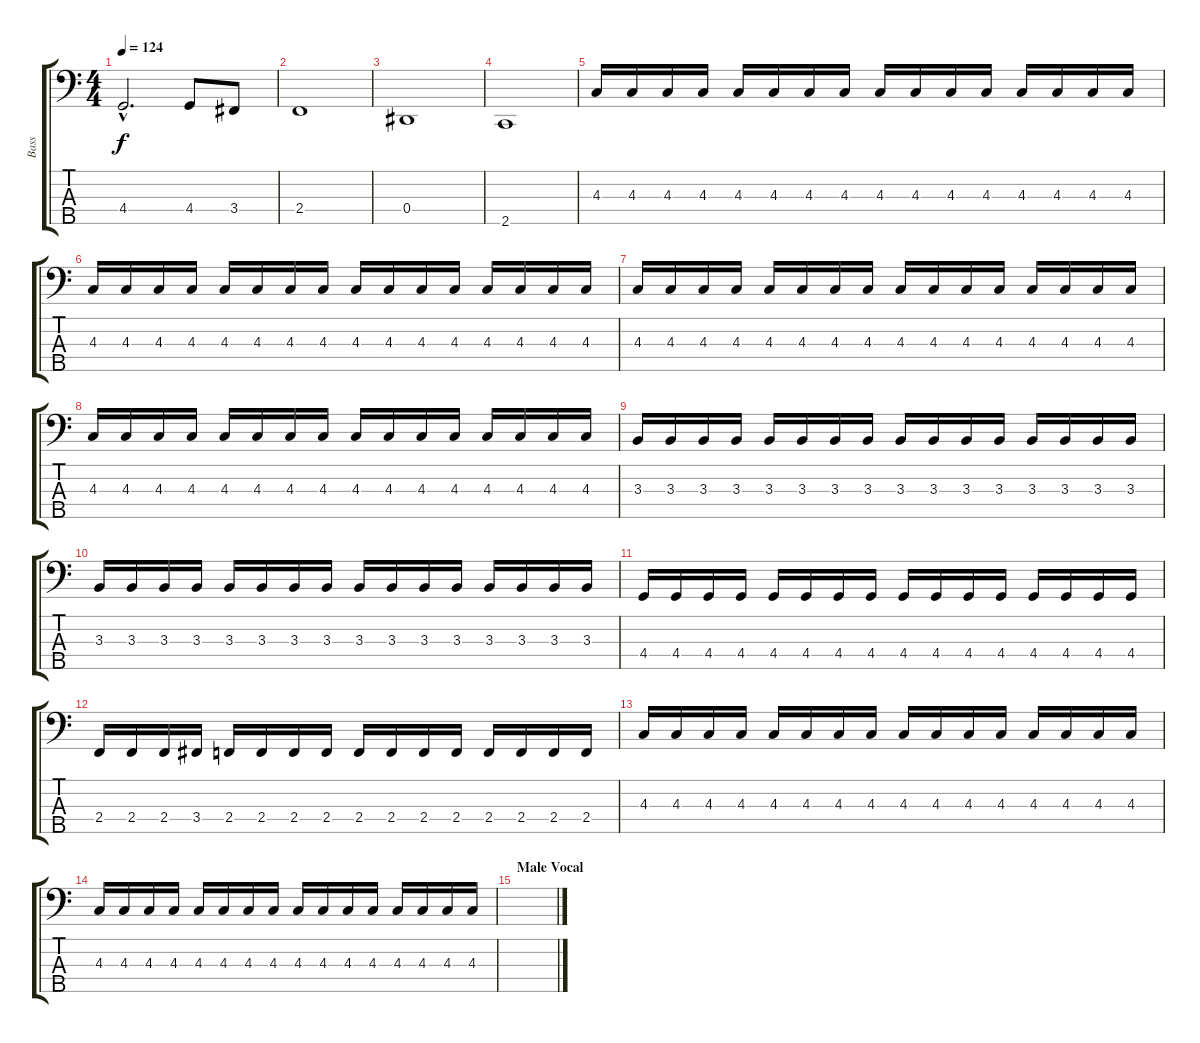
\track ("Bass" "Bass") {instrument electricbasspick}
\staff {score tabs}
\tuning (Gb2 Db2 Ab1 Eb1 Bb0) {hide}
\ts (4 4)
\tempo 124
\clef f4
\ks c
4.4{hac}.2{d dy f} 4.4.8 3.4.8 |
2.4.1 |
0.4.1 |
2.5.1 |
4.3.16 4.3.16 4.3.16 4.3.16 4.3.16 4.3.16 4.3.16 4.3.16 4.3.16 4.3.16 4.3.16 4.3.16 4.3.16 4.3.16 4.3.16 4.3.16 |
4.3.16 4.3.16 4.3.16 4.3.16 4.3.16 4.3.16 4.3.16 4.3.16 4.3.16 4.3.16 4.3.16 4.3.16 4.3.16 4.3.16 4.3.16 4.3.16 |
4.3.16 4.3.16 4.3.16 4.3.16 4.3.16 4.3.16 4.3.16 4.3.16 4.3.16 4.3.16 4.3.16 4.3.16 4.3.16 4.3.16 4.3.16 4.3.16 |
4.3.16 4.3.16 4.3.16 4.3.16 4.3.16 4.3.16 4.3.16 4.3.16 4.3.16 4.3.16 4.3.16 4.3.16 4.3.16 4.3.16 4.3.16 4.3.16 |
3.3.16 3.3.16 3.3.16 3.3.16 3.3.16 3.3.16 3.3.16 3.3.16 3.3.16 3.3.16 3.3.16 3.3.16 3.3.16 3.3.16 3.3.16 3.3.16 |
3.3.16 3.3.16 3.3.16 3.3.16 3.3.16 3.3.16 3.3.16 3.3.16 3.3.16 3.3.16 3.3.16 3.3.16 3.3.16 3.3.16 3.3.16 3.3.16 |
4.4.16 4.4.16 4.4.16 4.4.16 4.4.16 4.4.16 4.4.16 4.4.16 4.4.16 4.4.16 4.4.16 4.4.16 4.4.16 4.4.16 4.4.16 4.4.16 |
2.4.16 2.4.16 2.4.16 3.4.16 2.4.16 2.4.16 2.4.16 2.4.16 2.4.16 2.4.16 2.4.16 2.4.16 2.4.16 2.4.16 2.4.16 2.4.16 |
4.3.16 4.3.16 4.3.16 4.3.16 4.3.16 4.3.16 4.3.16 4.3.16 4.3.16 4.3.16 4.3.16 4.3.16 4.3.16 4.3.16 4.3.16 4.3.16 |
4.3.16 4.3.16 4.3.16 4.3.16 4.3.16 4.3.16 4.3.16 4.3.16 4.3.16 4.3.16 4.3.16 4.3.16 4.3.16 4.3.16 4.3.16 4.3.16 |
\section ("" "Male Vocal")
